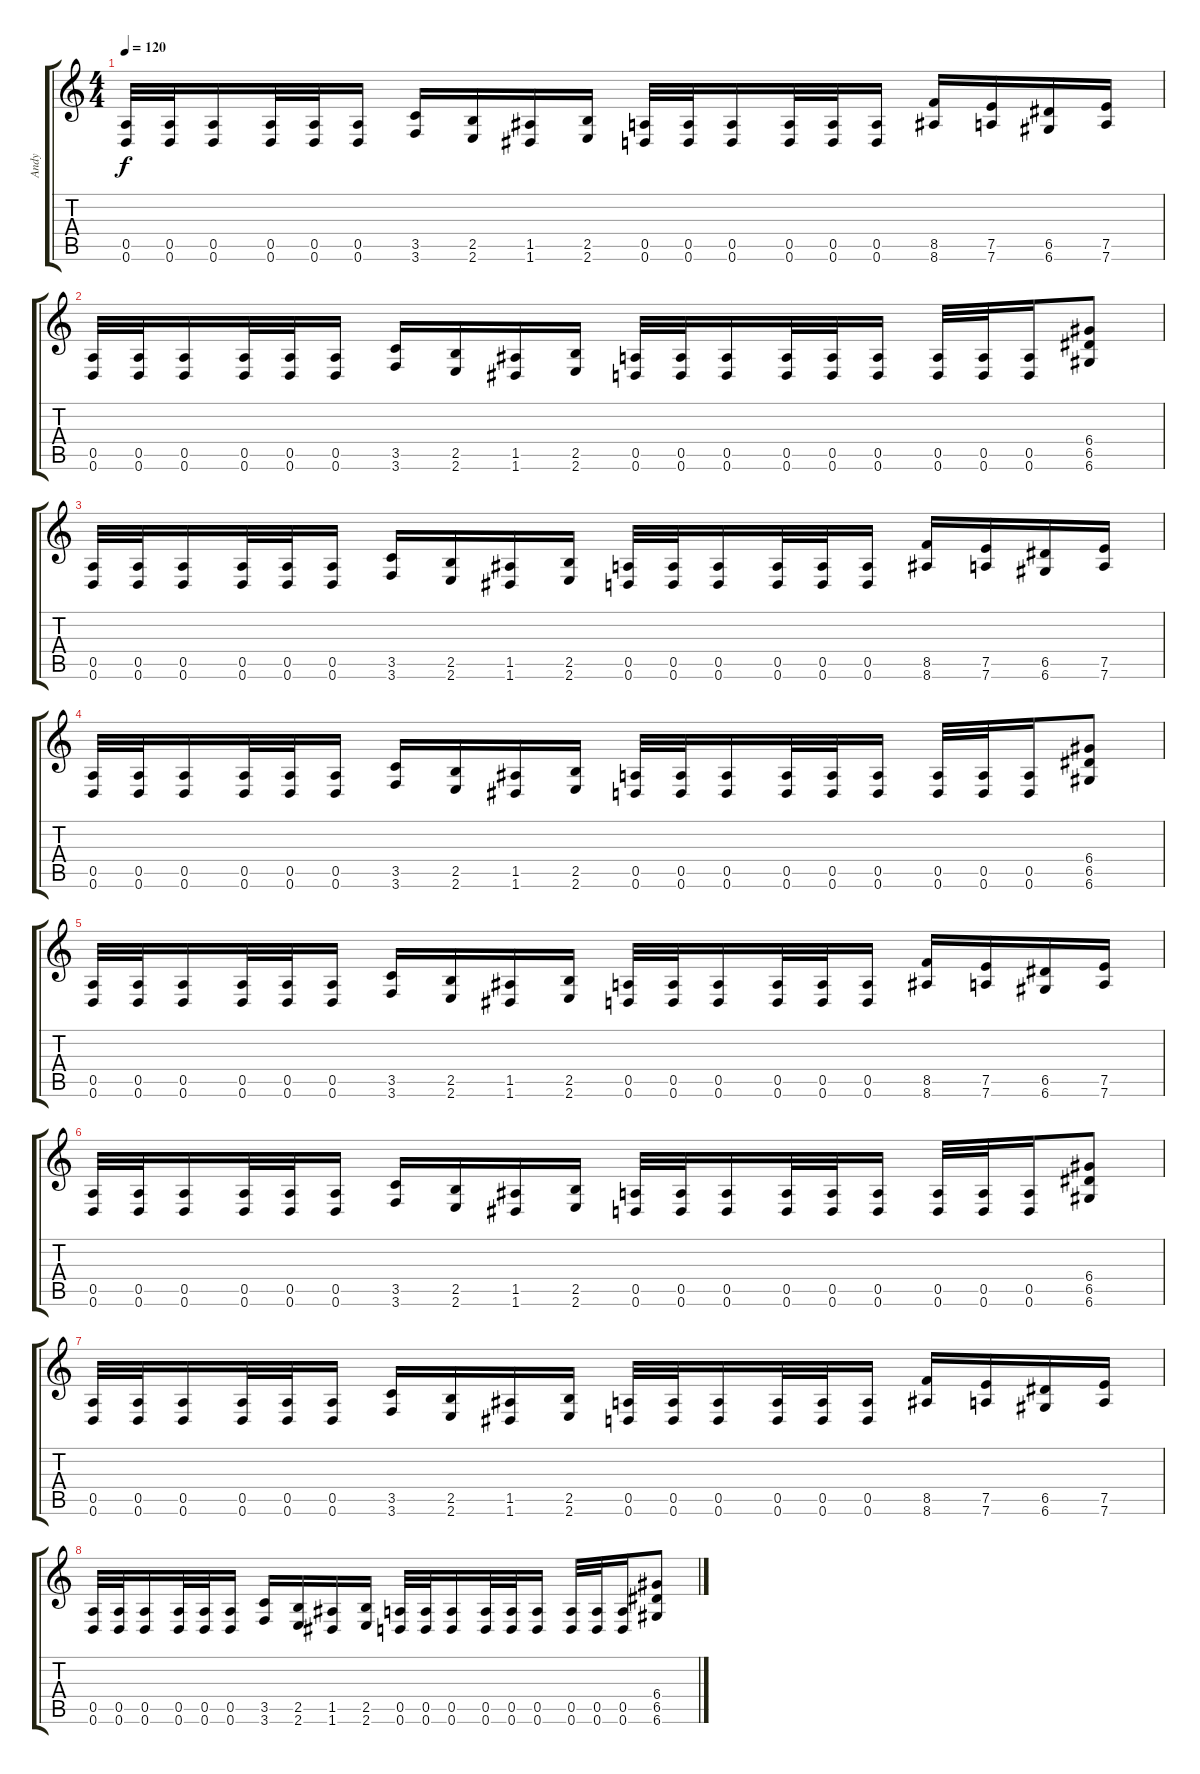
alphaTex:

\track ("Andy" "Andy") {instrument distortionguitar}
\staff {score tabs}
\tuning (E4 B3 G3 D3 A2 D2) {hide}
\ts (4 4)
\tempo 120
\clef g2
\ks c
(0.5 0.6).32{dy f} (0.5 0.6).32 (0.5 0.6).16 (0.5 0.6).32 (0.5 0.6).32 (0.5 0.6).16 (3.5 3.6).16 (2.5 2.6).16 (1.5 1.6).16 (2.5 2.6).16 (0.5 0.6).32 (0.5 0.6).32 (0.5 0.6).16 (0.5 0.6).32 (0.5 0.6).32 (0.5 0.6).16 (8.5 8.6).16 (7.5 7.6).16 (6.5 6.6).16 (7.5 7.6).16 |
(0.5 0.6).32 (0.5 0.6).32 (0.5 0.6).16 (0.5 0.6).32 (0.5 0.6).32 (0.5 0.6).16 (3.5 3.6).16 (2.5 2.6).16 (1.5 1.6).16 (2.5 2.6).16 (0.5 0.6).32 (0.5 0.6).32 (0.5 0.6).16 (0.5 0.6).32 (0.5 0.6).32 (0.5 0.6).16 (0.5 0.6).32 (0.5 0.6).32 (0.5 0.6).16 (6.4 6.5 6.6).8 |
(0.5 0.6).32 (0.5 0.6).32 (0.5 0.6).16 (0.5 0.6).32 (0.5 0.6).32 (0.5 0.6).16 (3.5 3.6).16 (2.5 2.6).16 (1.5 1.6).16 (2.5 2.6).16 (0.5 0.6).32 (0.5 0.6).32 (0.5 0.6).16 (0.5 0.6).32 (0.5 0.6).32 (0.5 0.6).16 (8.5 8.6).16 (7.5 7.6).16 (6.5 6.6).16 (7.5 7.6).16 |
(0.5 0.6).32 (0.5 0.6).32 (0.5 0.6).16 (0.5 0.6).32 (0.5 0.6).32 (0.5 0.6).16 (3.5 3.6).16 (2.5 2.6).16 (1.5 1.6).16 (2.5 2.6).16 (0.5 0.6).32 (0.5 0.6).32 (0.5 0.6).16 (0.5 0.6).32 (0.5 0.6).32 (0.5 0.6).16 (0.5 0.6).32 (0.5 0.6).32 (0.5 0.6).16 (6.4 6.5 6.6).8 |
(0.5 0.6).32 (0.5 0.6).32 (0.5 0.6).16 (0.5 0.6).32 (0.5 0.6).32 (0.5 0.6).16 (3.5 3.6).16 (2.5 2.6).16 (1.5 1.6).16 (2.5 2.6).16 (0.5 0.6).32 (0.5 0.6).32 (0.5 0.6).16 (0.5 0.6).32 (0.5 0.6).32 (0.5 0.6).16 (8.5 8.6).16 (7.5 7.6).16 (6.5 6.6).16 (7.5 7.6).16 |
(0.5 0.6).32 (0.5 0.6).32 (0.5 0.6).16 (0.5 0.6).32 (0.5 0.6).32 (0.5 0.6).16 (3.5 3.6).16 (2.5 2.6).16 (1.5 1.6).16 (2.5 2.6).16 (0.5 0.6).32 (0.5 0.6).32 (0.5 0.6).16 (0.5 0.6).32 (0.5 0.6).32 (0.5 0.6).16 (0.5 0.6).32 (0.5 0.6).32 (0.5 0.6).16 (6.4 6.5 6.6).8 |
(0.5 0.6).32 (0.5 0.6).32 (0.5 0.6).16 (0.5 0.6).32 (0.5 0.6).32 (0.5 0.6).16 (3.5 3.6).16 (2.5 2.6).16 (1.5 1.6).16 (2.5 2.6).16 (0.5 0.6).32 (0.5 0.6).32 (0.5 0.6).16 (0.5 0.6).32 (0.5 0.6).32 (0.5 0.6).16 (8.5 8.6).16 (7.5 7.6).16 (6.5 6.6).16 (7.5 7.6).16 |
(0.5 0.6).32 (0.5 0.6).32 (0.5 0.6).16 (0.5 0.6).32 (0.5 0.6).32 (0.5 0.6).16 (3.5 3.6).16 (2.5 2.6).16 (1.5 1.6).16 (2.5 2.6).16 (0.5 0.6).32 (0.5 0.6).32 (0.5 0.6).16 (0.5 0.6).32 (0.5 0.6).32 (0.5 0.6).16 (0.5 0.6).32 (0.5 0.6).32 (0.5 0.6).16 (6.4 6.5 6.6).8
